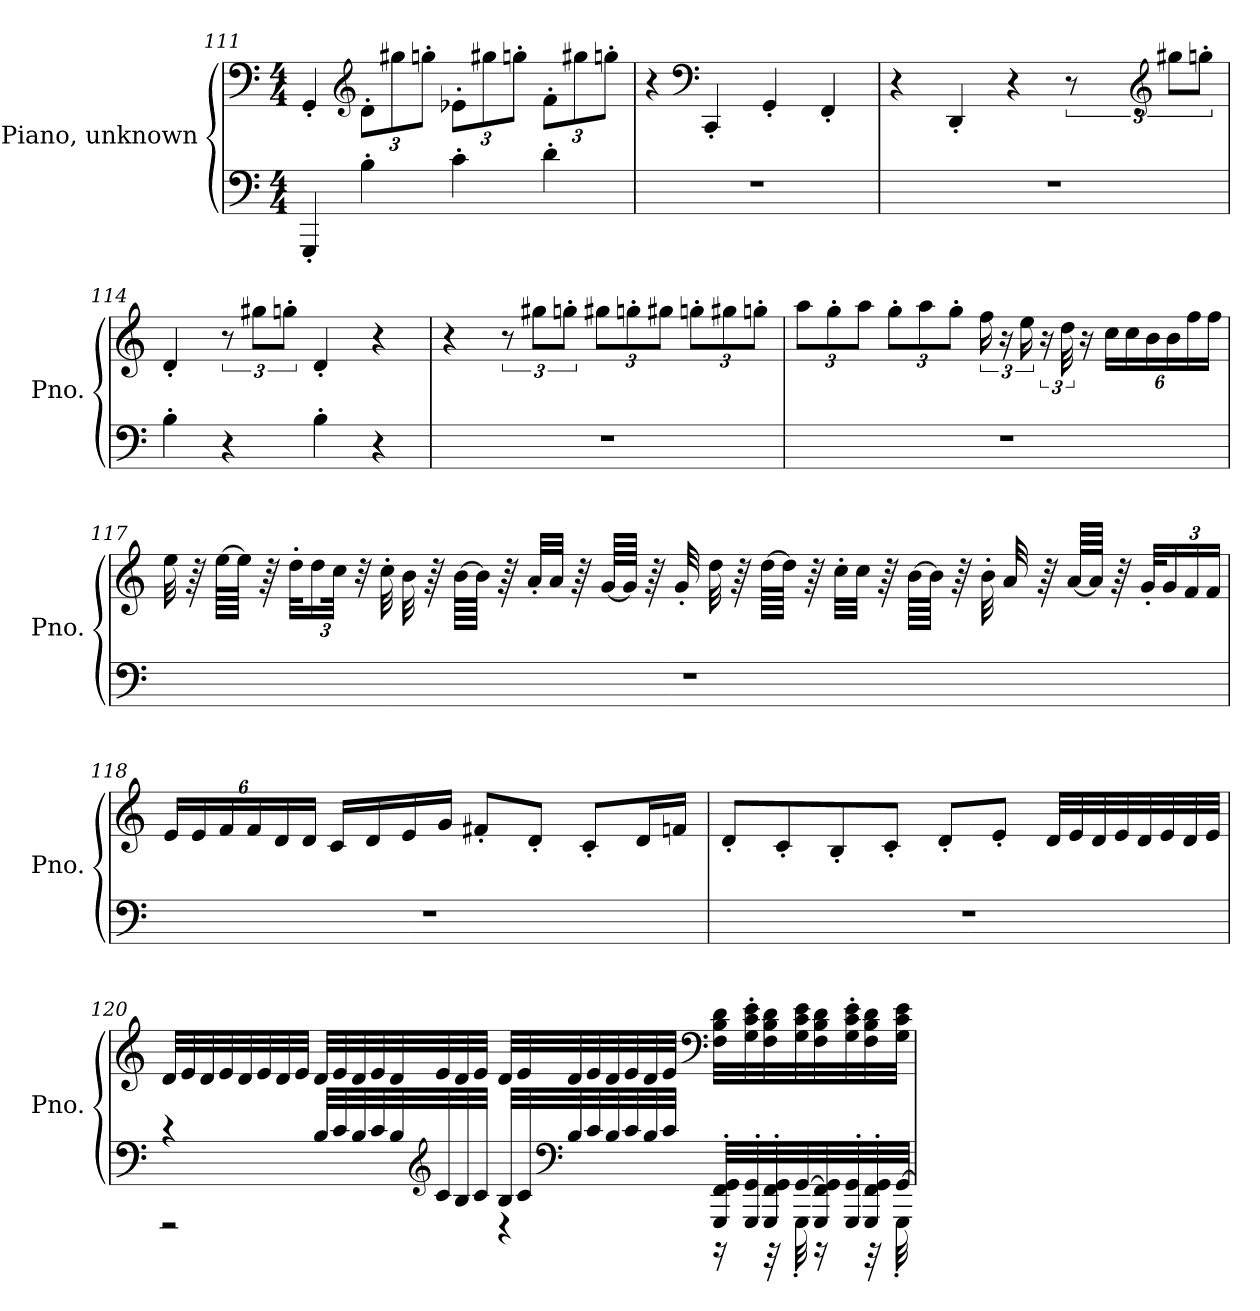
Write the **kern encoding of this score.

**kern	**kern
*part1	*part1
*staff2	*staff1
*I"Piano, unknown	*
*I'Pno.	*
*clefF4	*clefF4
*k[]	*k[]
*M4/4	*M4/4
=111	=111
4GGG'/	4GG'/
*	*clefG2
*	*Xbrackettup
4B'\	12d'\L
.	12gg#X\
.	12ggn'\J
4c'\	12e-X'\L
.	12gg#X\
.	12ggn'\J
4d'\	12f'\L
.	12gg#X\
.	12ggn'\J
!!LO:LB:g=z
=112	=112
1r	4r
*	*clefF4
.	4CC'/
.	4GG'/
.	4FF'/
=113	=113
1r	4r
.	4DD'/
.	4r
*	*brackettup
.	12r
*	*clefG2
.	12gg#X\L
.	12ggn'\J
=114	=114
4B'\	4d'/
4r	12r
.	12gg#X\L
.	12ggn'\J
4B'\	4d'/
4r	4r
=115	=115
1r	4r
.	12r
.	12gg#X\L
.	12ggn'\J
*	*Xbrackettup
.	12gg#X\L
.	12ggn'\
.	12gg#X\J
.	12ggn'\L
.	12gg#X\
.	12ggn'\J
!!LO:LB:g=z
=116	=116
1r	12aa\L
.	12gg'\
.	12aa\J
.	12gg'\L
.	12aa\
.	12gg'\J
*	*brackettup
.	24ff\
.	24r
.	24ee\
.	24r
.	48dd\
.	16r
*	*Xbrackettup
.	24cc\LL
.	24cc\
.	24b\
.	24b\
.	24ff\
.	24ff\JJ
!!LO:PB:g=z
=117	=117
1r	32ee\
.	64r
.	[64ee\LLLL
.	64ee\JJJJ]
.	64r
.	32dd'\KLL
.	24dd\
.	48cc\JJk
.	32r
.	32cc'\
.	32b\
.	64r
.	[64b\LLLL
.	64b\JJJJ]
.	64r
.	32a'/LLL
.	32a/JJJ
.	64r
.	[64g/LLLL
.	64g/JJJJ]
.	64r
.	32g'/
.	32dd\
.	64r
.	[64dd\LLLL
.	64dd\JJJJ]
.	64r
.	32cc'\LLL
.	32cc\JJJ
.	64r
.	[64b\LLLL
.	64b\JJJJ]
.	64r
.	32b'\
.	32a/
.	64r
.	[64a/LLLL
.	64a/JJJJ]
.	64r
.	32g'/KLL
.	24g/
.	24f/
.	24f/JJ
!!LO:LB:g=z
=118	=118
1r	24e/LL
.	24e/
.	24f/
.	24f/
.	24d/
.	24d/JJ
.	16c/LL
.	16d/
.	16e/
.	16g/JJ
.	8f#X'/L
.	8d'/J
.	8c'/L
.	16d/L
.	16fn/JJ
=119	=119
1r	8d'/L
.	8c'/
.	8B'/
.	8c'/J
.	8d'/L
.	8e'/J
.	32d/LLL
.	32e/
.	32d/
.	32e/
.	32d/
.	32e/
.	32d/
.	32e/JJJ
!!LO:LB:g=z
=120	=120
*^	*
4r	2r	32d/LLL
.	.	32e/
.	.	32d/
.	.	32e/
.	.	32d/
.	.	32e/
.	.	32d/
.	.	32e/JJJ
32B/LLL	.	32d/LLL
32c/	.	32e/
32B/	.	32d/
32c/	.	32e/
32B/	.	32d/
*clefG2	*	*
32c/	.	32e/
32B/	.	32d/
32c/JJJ	.	32e/JJJ
32B/LLL	4r	32d/LLL
32c/	.	32e/
*clefF4	*	*
32B/	.	32d/
32c/	.	32e/
32B/	.	32d/
32c/	.	32e/
32B/	.	32d/
32c/JJJ	.	32e/JJJ
*	*	*clefF4
32GGG/' 32FF/' 32GG/'LLL	16r	32F\ 32B\ 32d\LLL
32GGG/' 32GG/'	.	32G\' 32c\' 32e\'
32GGG/' 32FF/' 32GG/'	32r	32F\ 32B\ 32d\
[32GG/	32GGG'\	32G\ 32c\ 32e\
32GGG/ 32FF/ 32GG/]	16r	32F\ 32B\ 32d\
32GGG/' 32GG/'	.	32G\' 32c\' 32e\'
32GGG/' 32FF/' 32GG/'	32r	32F\ 32B\ 32d\
[32GG/JJJ	32GGG'\	32G\ 32c\ 32e\JJJ
*v	*v	*
=	=
*-	*-
